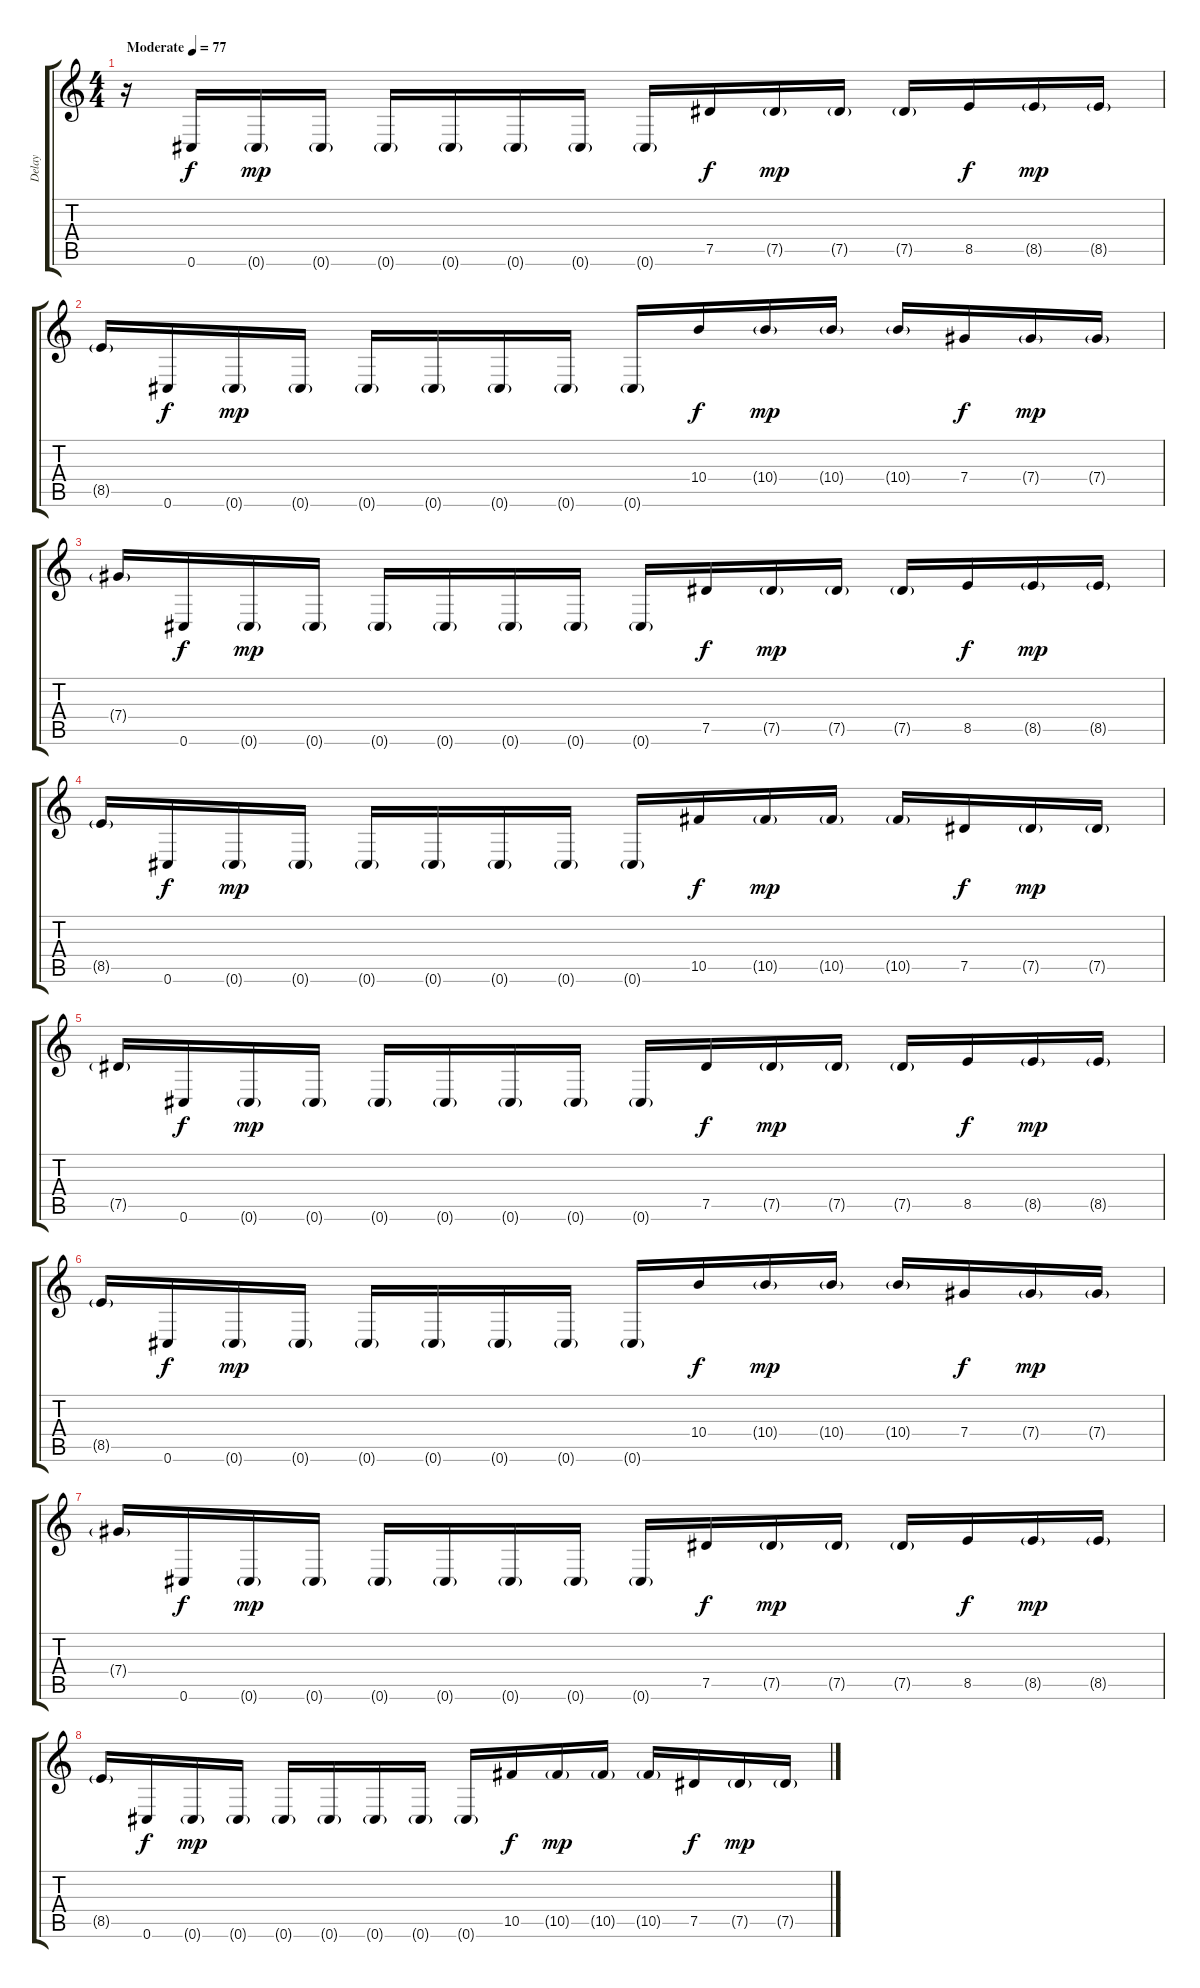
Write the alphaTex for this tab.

\track ("Delay" "Delay") {instrument electricguitarjazz}
\staff {score tabs}
\tuning (Eb4 Bb3 Gb3 Db3 Ab2 Db2) {hide}
\ts (4 4)
\tempo (77 "Moderate")
\clef g2
\ks c
r.16{dy f instrument electricguitarjazz} 0.6.16 0.6{g}.16{dy mp} 0.6{g}.16 0.6{g}.16 0.6{g}.16 0.6{g}.16 0.6{g}.16 0.6{g}.16 7.5.16{dy f} 7.5{g}.16{dy mp} 7.5{g}.16 7.5{g}.16 8.5.16{dy f} 8.5{g}.16{dy mp} 8.5{g}.16 |
8.5{g}.16 0.6.16{dy f} 0.6{g}.16{dy mp} 0.6{g}.16 0.6{g}.16 0.6{g}.16 0.6{g}.16 0.6{g}.16 0.6{g}.16 10.4.16{dy f} 10.4{g}.16{dy mp} 10.4{g}.16 10.4{g}.16 7.4.16{dy f} 7.4{g}.16{dy mp} 7.4{g}.16 |
7.4{g}.16 0.6.16{dy f} 0.6{g}.16{dy mp} 0.6{g}.16 0.6{g}.16 0.6{g}.16 0.6{g}.16 0.6{g}.16 0.6{g}.16 7.5.16{dy f} 7.5{g}.16{dy mp} 7.5{g}.16 7.5{g}.16 8.5.16{dy f} 8.5{g}.16{dy mp} 8.5{g}.16 |
8.5{g}.16 0.6.16{dy f} 0.6{g}.16{dy mp} 0.6{g}.16 0.6{g}.16 0.6{g}.16 0.6{g}.16 0.6{g}.16 0.6{g}.16 10.5.16{dy f} 10.5{g}.16{dy mp} 10.5{g}.16 10.5{g}.16 7.5.16{dy f} 7.5{g}.16{dy mp} 7.5{g}.16 |
7.5{g}.16 0.6.16{dy f} 0.6{g}.16{dy mp} 0.6{g}.16 0.6{g}.16 0.6{g}.16 0.6{g}.16 0.6{g}.16 0.6{g}.16 7.5.16{dy f} 7.5{g}.16{dy mp} 7.5{g}.16 7.5{g}.16 8.5.16{dy f} 8.5{g}.16{dy mp} 8.5{g}.16 |
8.5{g}.16 0.6.16{dy f} 0.6{g}.16{dy mp} 0.6{g}.16 0.6{g}.16 0.6{g}.16 0.6{g}.16 0.6{g}.16 0.6{g}.16 10.4.16{dy f} 10.4{g}.16{dy mp} 10.4{g}.16 10.4{g}.16 7.4.16{dy f} 7.4{g}.16{dy mp} 7.4{g}.16 |
7.4{g}.16 0.6.16{dy f} 0.6{g}.16{dy mp} 0.6{g}.16 0.6{g}.16 0.6{g}.16 0.6{g}.16 0.6{g}.16 0.6{g}.16 7.5.16{dy f} 7.5{g}.16{dy mp} 7.5{g}.16 7.5{g}.16 8.5.16{dy f} 8.5{g}.16{dy mp} 8.5{g}.16 |
8.5{g}.16 0.6.16{dy f} 0.6{g}.16{dy mp} 0.6{g}.16 0.6{g}.16 0.6{g}.16 0.6{g}.16 0.6{g}.16 0.6{g}.16 10.5.16{dy f} 10.5{g}.16{dy mp} 10.5{g}.16 10.5{g}.16 7.5.16{dy f} 7.5{g}.16{dy mp} 7.5{g}.16
